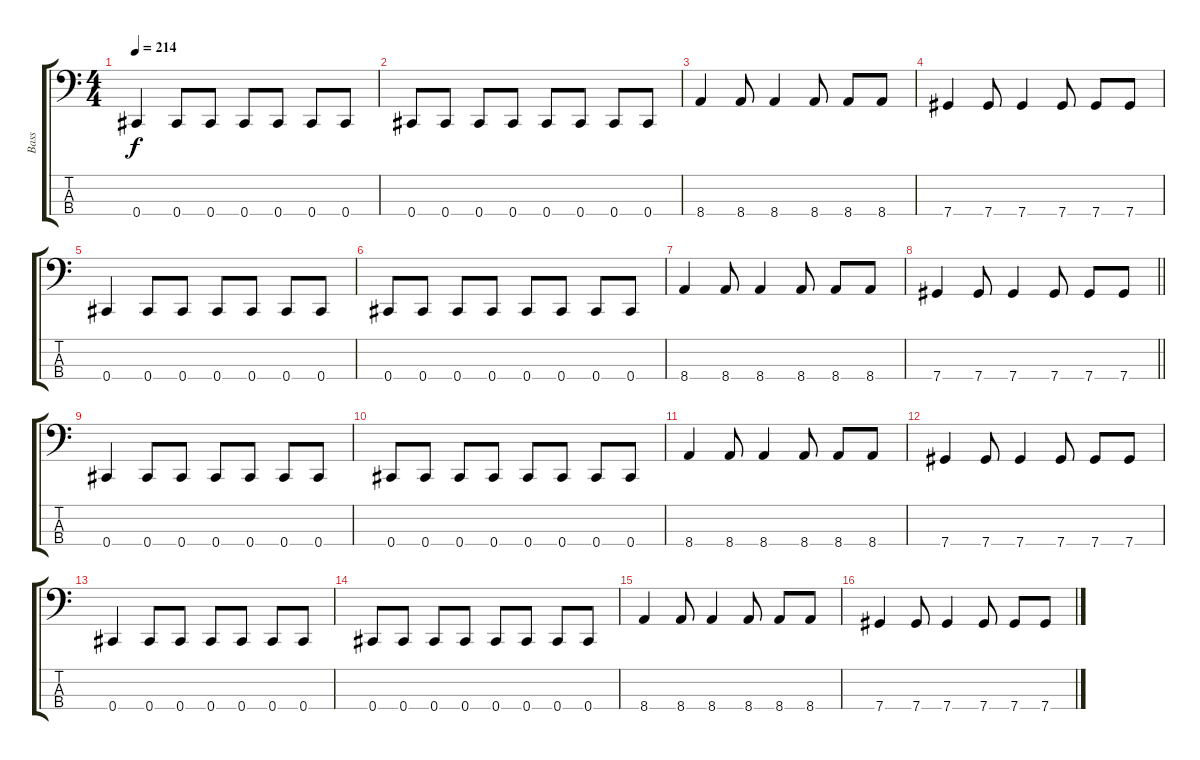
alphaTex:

\track ("Bass" "Bass") {instrument electricbassfinger}
\staff {score tabs}
\tuning (Gb2 Db2 Ab1 Db1) {hide}
\ts (4 4)
\tempo 214
\clef f4
\ks c
0.4.4{dy f} 0.4.8 0.4.8 0.4.8 0.4.8 0.4.8 0.4.8 |
0.4.8 0.4.8 0.4.8 0.4.8 0.4.8 0.4.8 0.4.8 0.4.8 |
8.4.4 8.4.8 8.4.4 8.4.8 8.4.8 8.4.8 |
7.4.4 7.4.8 7.4.4 7.4.8 7.4.8 7.4.8 |
0.4.4 0.4.8 0.4.8 0.4.8 0.4.8 0.4.8 0.4.8 |
0.4.8 0.4.8 0.4.8 0.4.8 0.4.8 0.4.8 0.4.8 0.4.8 |
8.4.4 8.4.8 8.4.4 8.4.8 8.4.8 8.4.8 |
\barLineRight lightlight
7.4.4 7.4.8 7.4.4 7.4.8 7.4.8 7.4.8 |
\section ("" "")
0.4.4 0.4.8 0.4.8 0.4.8 0.4.8 0.4.8 0.4.8 |
0.4.8 0.4.8 0.4.8 0.4.8 0.4.8 0.4.8 0.4.8 0.4.8 |
8.4.4 8.4.8 8.4.4 8.4.8 8.4.8 8.4.8 |
7.4.4 7.4.8 7.4.4 7.4.8 7.4.8 7.4.8 |
0.4.4 0.4.8 0.4.8 0.4.8 0.4.8 0.4.8 0.4.8 |
0.4.8 0.4.8 0.4.8 0.4.8 0.4.8 0.4.8 0.4.8 0.4.8 |
8.4.4 8.4.8 8.4.4 8.4.8 8.4.8 8.4.8 |
7.4.4 7.4.8 7.4.4 7.4.8 7.4.8 7.4.8
